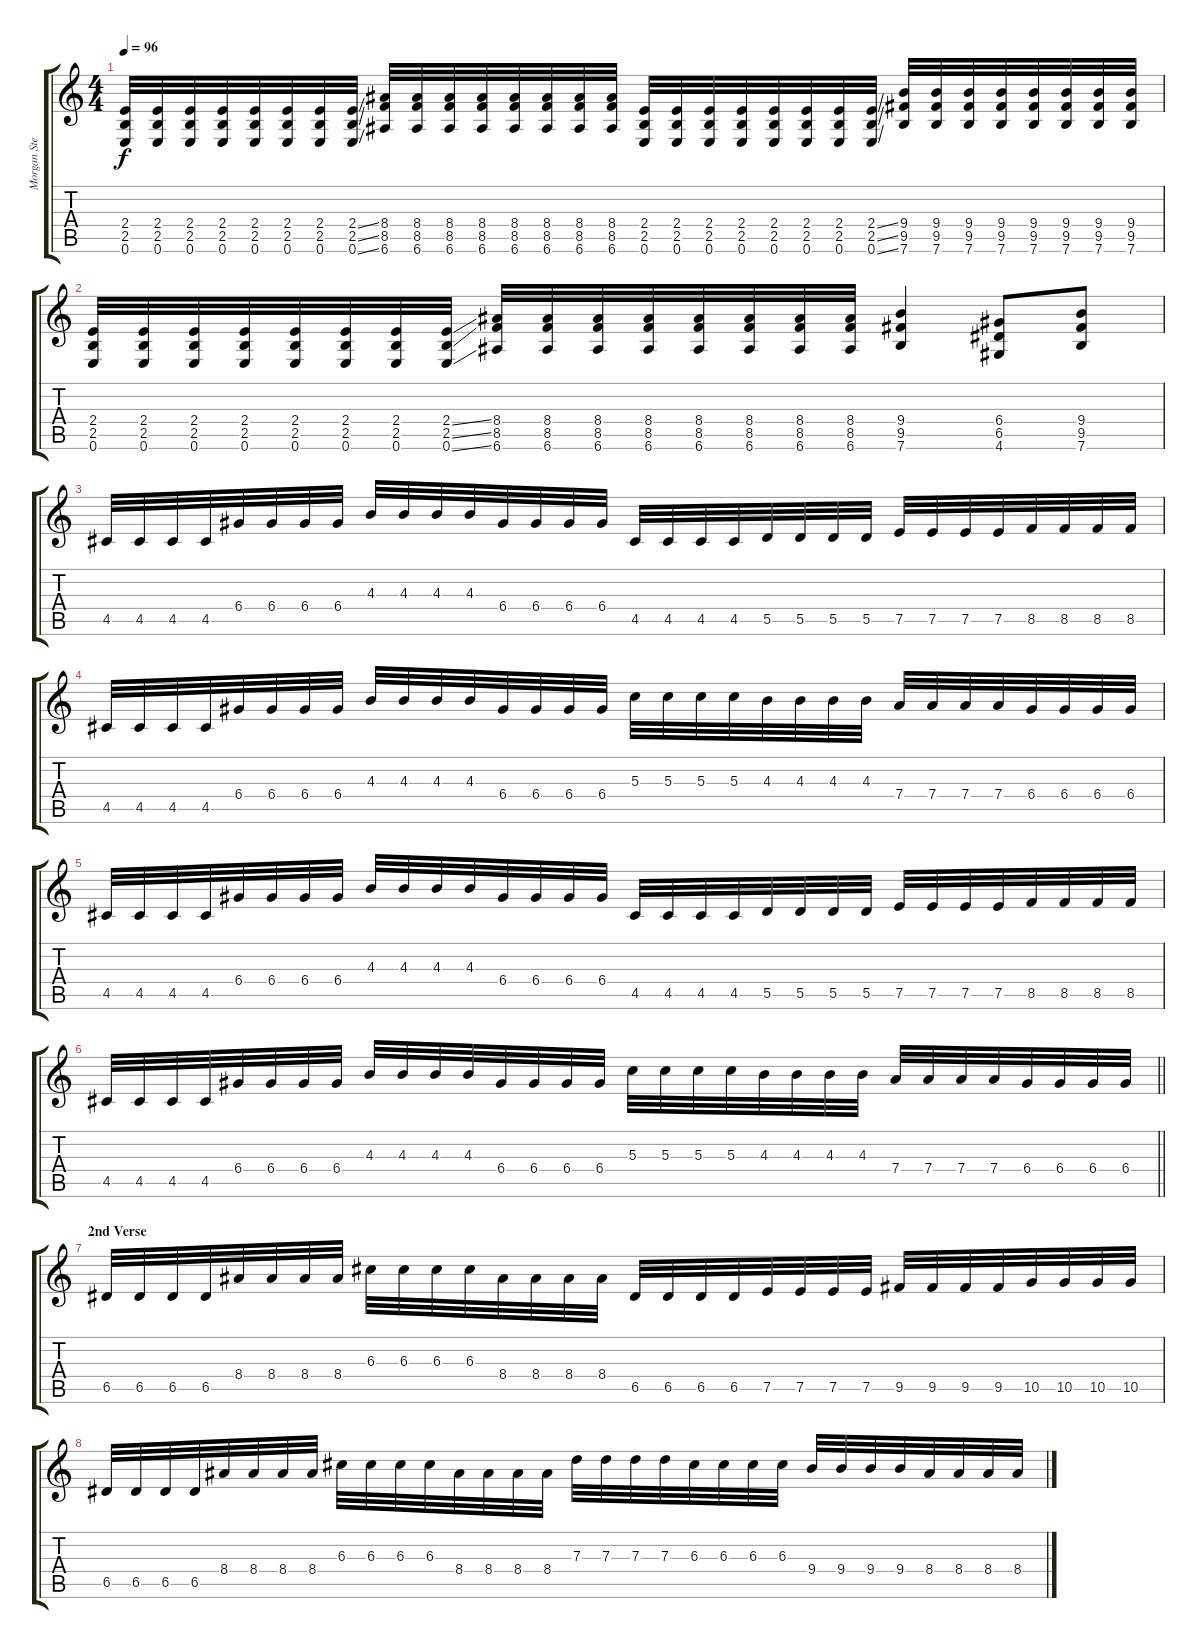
\track ("Morgan Steinmeyer Håkansson" "Morgan Ste") {instrument distortionguitar}
\staff {score tabs}
\tuning (E4 B3 G3 D3 A2 E2) {hide}
\ts (4 4)
\tempo 96
\clef g2
\ks c
(2.4 2.5 0.6).32{dy f} (2.4 2.5 0.6).32 (2.4 2.5 0.6).32 (2.4 2.5 0.6).32 (2.4 2.5 0.6).32 (2.4 2.5 0.6).32 (2.4 2.5 0.6).32 (2.4{ss} 2.5{ss} 0.6{ss}).32 (8.4 8.5 6.6).32 (8.4 8.5 6.6).32 (8.4 8.5 6.6).32 (8.4 8.5 6.6).32 (8.4 8.5 6.6).32 (8.4 8.5 6.6).32 (8.4 8.5 6.6).32 (8.4 8.5 6.6).32 (2.4 2.5 0.6).32 (2.4 2.5 0.6).32 (2.4 2.5 0.6).32 (2.4 2.5 0.6).32 (2.4 2.5 0.6).32 (2.4 2.5 0.6).32 (2.4 2.5 0.6).32 (2.4{ss} 2.5{ss} 0.6{ss}).32 (9.4 9.5 7.6).32 (9.4 9.5 7.6).32 (9.4 9.5 7.6).32 (9.4 9.5 7.6).32 (9.4 9.5 7.6).32 (9.4 9.5 7.6).32 (9.4 9.5 7.6).32 (9.4 9.5 7.6).32 |
(2.4 2.5 0.6).32 (2.4 2.5 0.6).32 (2.4 2.5 0.6).32 (2.4 2.5 0.6).32 (2.4 2.5 0.6).32 (2.4 2.5 0.6).32 (2.4 2.5 0.6).32 (2.4{ss} 2.5{ss} 0.6{ss}).32 (8.4 8.5 6.6).32 (8.4 8.5 6.6).32 (8.4 8.5 6.6).32 (8.4 8.5 6.6).32 (8.4 8.5 6.6).32 (8.4 8.5 6.6).32 (8.4 8.5 6.6).32 (8.4 8.5 6.6).32 (9.4 9.5 7.6).4 (6.4 6.5 4.6).8 (9.4 9.5 7.6).8 |
4.5.32 4.5.32 4.5.32 4.5.32 6.4.32 6.4.32 6.4.32 6.4.32 4.3.32 4.3.32 4.3.32 4.3.32 6.4.32 6.4.32 6.4.32 6.4.32 4.5.32 4.5.32 4.5.32 4.5.32 5.5.32 5.5.32 5.5.32 5.5.32 7.5.32 7.5.32 7.5.32 7.5.32 8.5.32 8.5.32 8.5.32 8.5.32 |
4.5.32 4.5.32 4.5.32 4.5.32 6.4.32 6.4.32 6.4.32 6.4.32 4.3.32 4.3.32 4.3.32 4.3.32 6.4.32 6.4.32 6.4.32 6.4.32 5.3.32 5.3.32 5.3.32 5.3.32 4.3.32 4.3.32 4.3.32 4.3.32 7.4.32 7.4.32 7.4.32 7.4.32 6.4.32 6.4.32 6.4.32 6.4.32 |
4.5.32 4.5.32 4.5.32 4.5.32 6.4.32 6.4.32 6.4.32 6.4.32 4.3.32 4.3.32 4.3.32 4.3.32 6.4.32 6.4.32 6.4.32 6.4.32 4.5.32 4.5.32 4.5.32 4.5.32 5.5.32 5.5.32 5.5.32 5.5.32 7.5.32 7.5.32 7.5.32 7.5.32 8.5.32 8.5.32 8.5.32 8.5.32 |
\barLineRight lightlight
4.5.32 4.5.32 4.5.32 4.5.32 6.4.32 6.4.32 6.4.32 6.4.32 4.3.32 4.3.32 4.3.32 4.3.32 6.4.32 6.4.32 6.4.32 6.4.32 5.3.32 5.3.32 5.3.32 5.3.32 4.3.32 4.3.32 4.3.32 4.3.32 7.4.32 7.4.32 7.4.32 7.4.32 6.4.32 6.4.32 6.4.32 6.4.32 |
\section ("" "2nd Verse")
6.5.32 6.5.32 6.5.32 6.5.32 8.4.32 8.4.32 8.4.32 8.4.32 6.3.32 6.3.32 6.3.32 6.3.32 8.4.32 8.4.32 8.4.32 8.4.32 6.5.32 6.5.32 6.5.32 6.5.32 7.5.32 7.5.32 7.5.32 7.5.32 9.5.32 9.5.32 9.5.32 9.5.32 10.5.32 10.5.32 10.5.32 10.5.32 |
6.5.32 6.5.32 6.5.32 6.5.32 8.4.32 8.4.32 8.4.32 8.4.32 6.3.32 6.3.32 6.3.32 6.3.32 8.4.32 8.4.32 8.4.32 8.4.32 7.3.32 7.3.32 7.3.32 7.3.32 6.3.32 6.3.32 6.3.32 6.3.32 9.4.32 9.4.32 9.4.32 9.4.32 8.4.32 8.4.32 8.4.32 8.4.32
